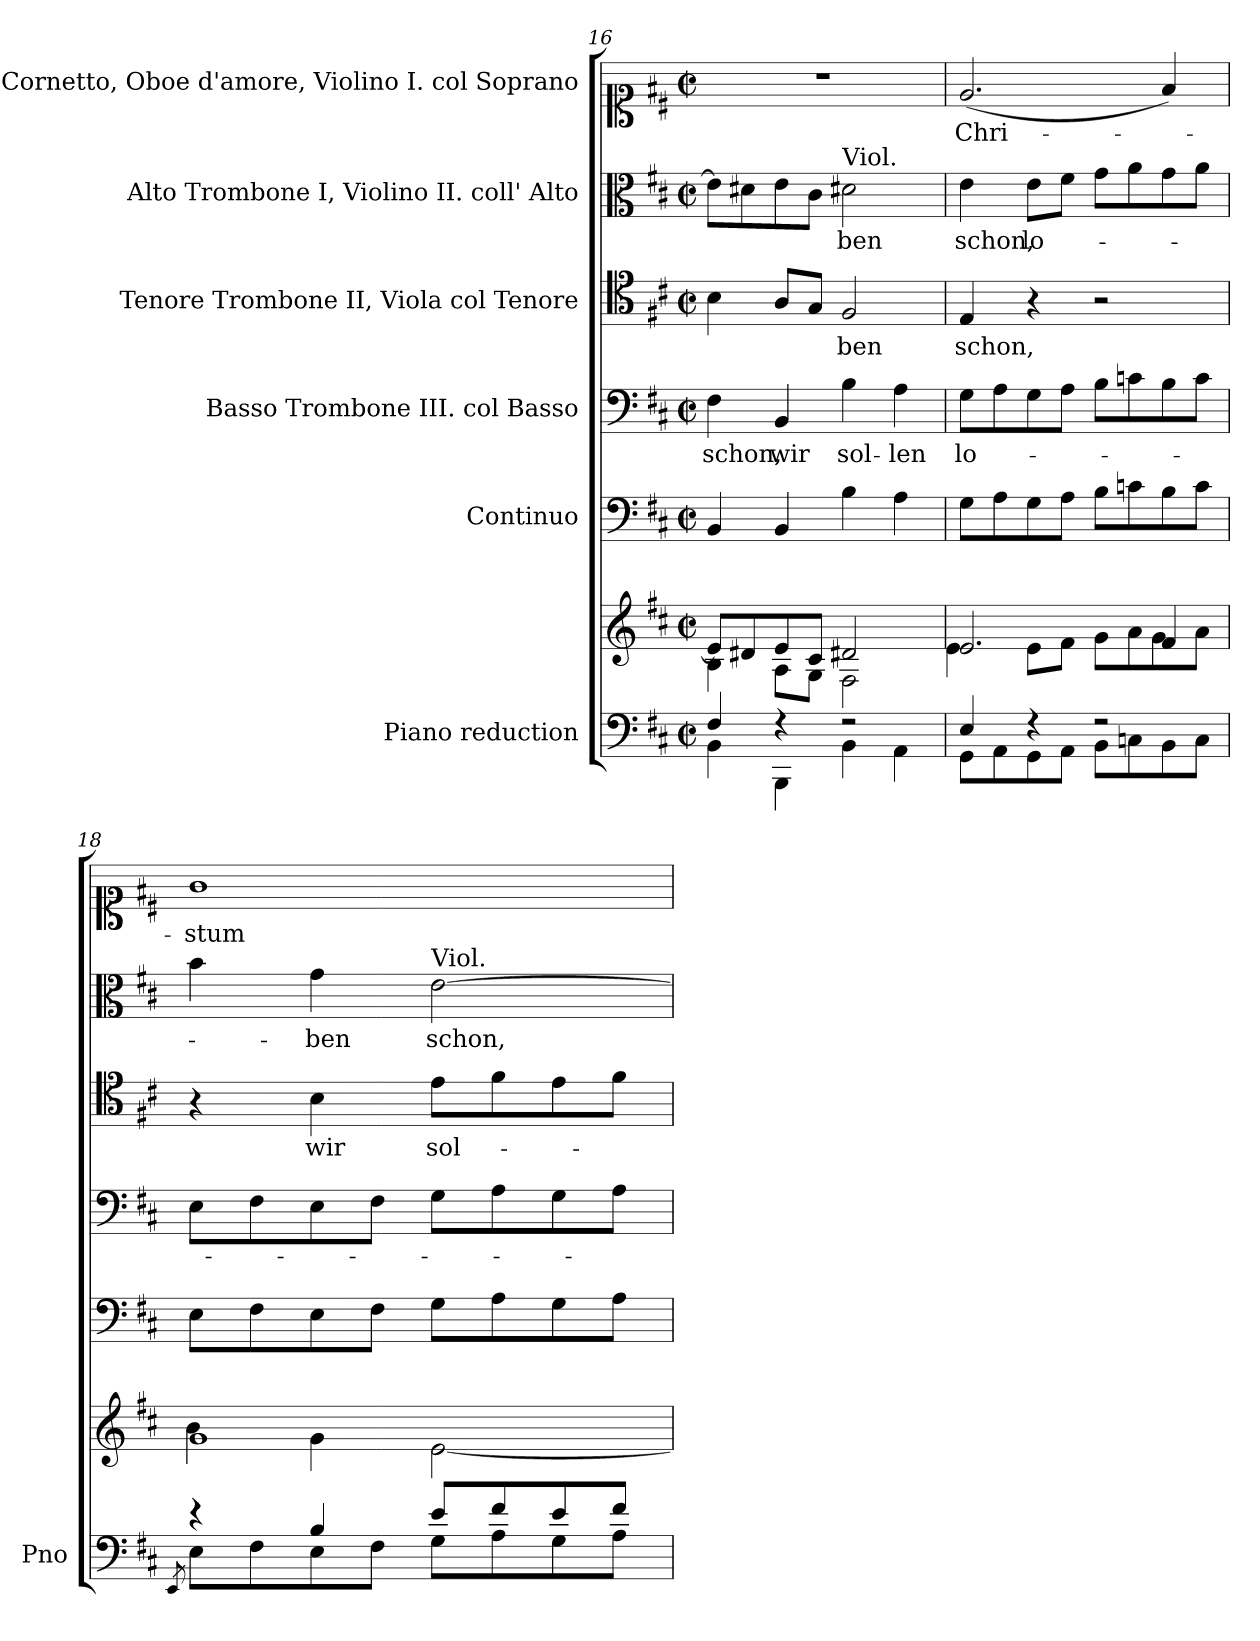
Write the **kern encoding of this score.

**kern	**kern	**kern	**kern	**text	**kern	**text	**kern	**text	**kern	**text
*part6	*part6	*part5	*part4	*part4	*part3	*part3	*part2	*part2	*part1	*part1
*staff7	*staff6	*staff5	*staff4	*staff4	*staff3	*staff3	*staff2	*staff2	*staff1	*staff1
*I"Piano reduction	*	*I"Continuo	*I"Basso  Trombone III. col Basso	*	*I"Tenore Trombone II, Viola col Tenore	*	*I"Alto Trombone I, Violino II.  coll' Alto	*	*I"Soprano Cornetto, Oboe d'amore, Violino I. col Soprano	*
*I'Pno	*	*	*	*	*	*	*	*	*	*
*clefF4	*clefG2	*clefF4	*clefF4	*	*clefC4	*	*clefC3	*	*clefC1	*
*k[f#c#]	*k[f#c#]	*k[f#c#]	*k[f#c#]	*	*k[f#c#]	*	*k[f#c#]	*	*k[f#c#]	*
*M2/2	*M2/2	*M2/2	*M2/2	*	*M2/2	*	*M2/2	*	*M2/2	*
*met(c|)	*met(c|)	*met(c|)	*met(c|)	*	*met(c|)	*	*met(c|)	*	*met(c|)	*
=16	=16	=16	=16	=16	=16	=16	=16	=16	=16	=16
*^	*^	*	*	*	*	*	*	*	*	*
!	!	!	!	!	!	!LO:LY:b	!	!	!	!	!	!
4F#/	4BB\	8e/L]	4B\	4BB/	4F#\	schon,	4B\	.	8e\L]	.	1r	.
.	.	8d#X/	.	.	.	.	.	.	8d#X\	.	.	.
!	!	!	!	!	!	!LO:LY:b	!	!	!	!	!	!
4r	4BBB\	8e/	8A\L	4BB/	4BB/	wir	8A/L	.	8e\	.	.	.
.	.	8c#/J	8G\J	.	.	.	8G/J	.	8c#\J	.	.	.
!	!	!	!	!	!	!	!	!	!LO:TX:a:t=Viol.	!	!	!
!	!	!	!	!	!	!LO:LY:b	!	!LO:LY:b	!	!LO:LY:b	!	!
2r	4BB\	2d#X/	2F#\	4B\	4B\	sol-	2F#/	-ben	2d#X\	-ben	.	.
!	!	!	!	!	!	!LO:LY:b	!	!	!	!	!	!
.	4AA\	.	.	4A\	4A\	-len	.	.	.	.	.	.
=17	=17	=17	=17	=17	=17	=17	=17	=17	=17	=17	=17	=17
!	!	!	!	!	!	!LO:LY:b	!	!LO:LY:b	!	!LO:LY:b	!	!LO:LY:b
4E/	8GG\L	2.e/	4e\	8G\L	8G\L	lo-	4E/	schon,	4e\	schon,	(2.e/	Chri-
.	8AA\	.	.	8A\	8A\	.	.	.	.	.	.	.
!	!	!	!	!	!	!	!	!	!	!LO:LY:b	!	!
4r	8GG\	.	8e\L	8G\	8G\	.	4r	.	8e\L	lo-	.	.
.	8AA\J	.	8f#\J	8A\J	8A\J	.	.	.	8f#\J	.	.	.
2r	8BB\L	.	8g\L	8B\L	8B\L	.	2r	.	8g\L	.	.	.
.	8Cn\	.	8a\	8cn\	8cn\	.	.	.	8a\	.	.	.
.	8BB\	4f#/	8g\	8B\	8B\	.	.	.	8g\	.	4f#/)	.
.	8C\J	.	8a\J	8c\J	8c\J	.	.	.	8a\J	.	.	.
!!LO:LB:g=z
=18	=18	=18	=18	=18	=18	=18	=18	=18	=18	=18	=18	=18
.	8qEE/	.	.	.	.	.	.	.	.	.	.	.
!	!	!	!	!	!	!	!	!	!	!	!	!LO:LY:b
4r	8E\L	1g	4b\	8E\L	8E\L	.	4r	.	4b\	.	1g	-stum
.	8F#\	.	.	8F#\	8F#\	.	.	.	.	.	.	.
!	!	!	!	!	!	!	!	!LO:LY:b	!	!LO:LY:b	!	!
4B/	8E\	.	4g\	8E\	8E\	.	4B\	wir	4g\	-ben	.	.
.	8F#\J	.	.	8F#\J	8F#\J	.	.	.	.	.	.	.
!	!	!	!	!	!	!	!	!	!LO:TX:a:t=Viol.	!	!	!
!	!	!	!	!	!	!	!	!LO:LY:b	!	!LO:LY:b	!	!
8e/L	8G\L	.	[2e\	8G\L	8G\L	.	8e\L	sol-	[2e\	schon,	.	.
8f#/	8A\	.	.	8A\	8A\	.	8f#\	.	.	.	.	.
8e/	8G\	.	.	8G\	8G\	.	8e\	.	.	.	.	.
8f#/J	8A\J	.	.	8A\J	8A\J	.	8f#\J	.	.	.	.	.
*v	*v	*	*	*	*	*	*	*	*	*	*	*
*	*v	*v	*	*	*	*	*	*	*	*	*
=	=	=	=	=	=	=	=	=	=	=
*-	*-	*-	*-	*-	*-	*-	*-	*-	*-	*-
